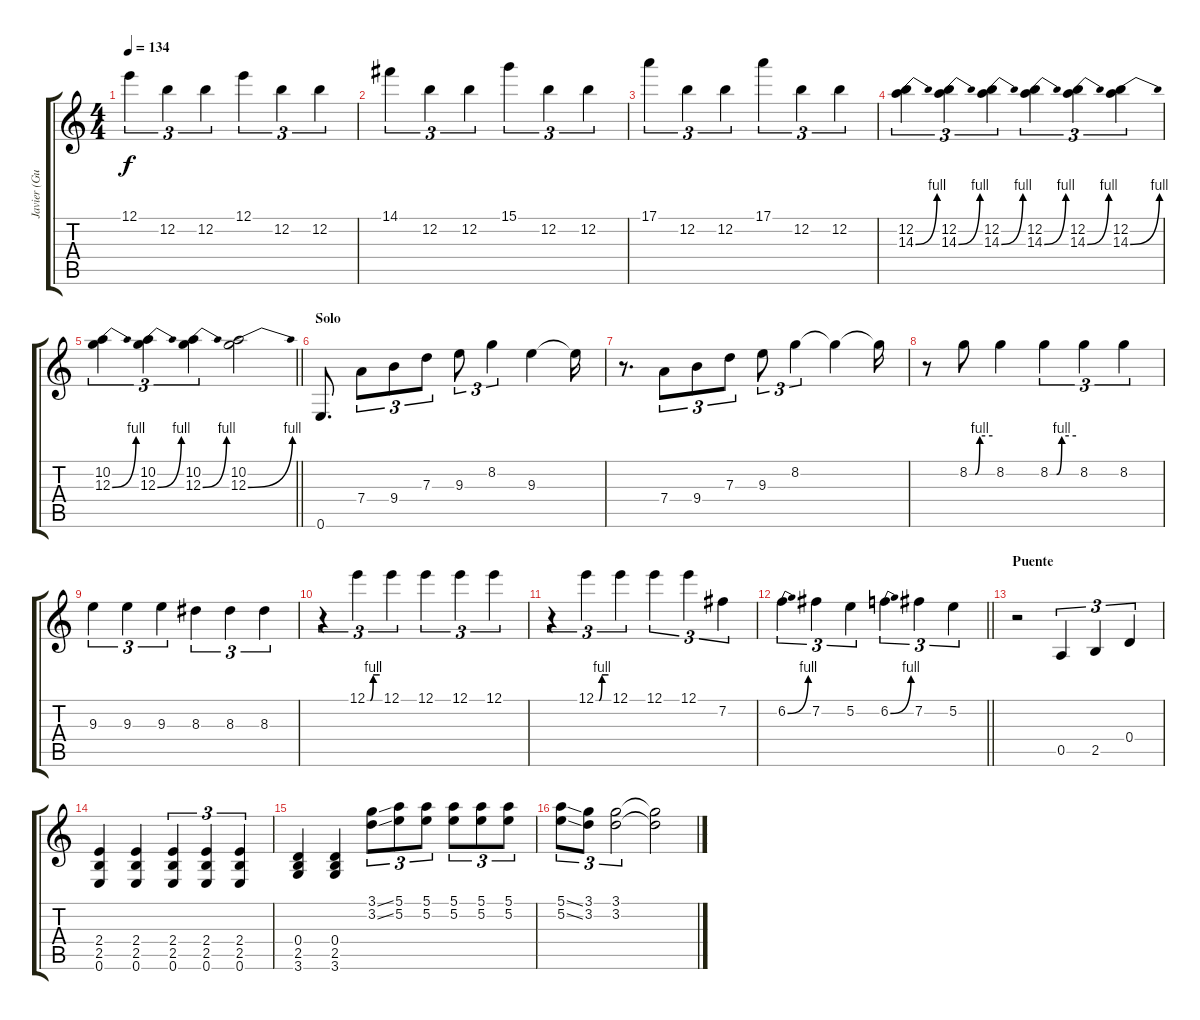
\track ("Javier (Guitarra)" "Javier (Gu") {instrument distortionguitar}
\staff {score tabs}
\tuning (E4 B3 G3 D3 A2 E2) {hide}
\ts (4 4)
\tempo 134
\clef g2
\ks c
12.1.4{tu (3 2) dy f} 12.2.4{tu (3 2)} 12.2.4{tu (3 2)} 12.1.4{tu (3 2)} 12.2.4{tu (3 2)} 12.2.4{tu (3 2)} |
14.1.4{tu (3 2)} 12.2.4{tu (3 2)} 12.2.4{tu (3 2)} 15.1.4{tu (3 2)} 12.2.4{tu (3 2)} 12.2.4{tu (3 2)} |
17.1.4{tu (3 2)} 12.2.4{tu (3 2)} 12.2.4{tu (3 2)} 17.1.4{tu (3 2)} 12.2.4{tu (3 2)} 12.2.4{tu (3 2)} |
(12.2 14.3{be (bend 0 0 60 4)}).4{tu (3 2)} (12.2 14.3{be (bend 0 0 60 4)}).4{tu (3 2)} (12.2 14.3{be (bend 0 0 60 4)}).4{tu (3 2)} (12.2 14.3{be (bend 0 0 60 4)}).4{tu (3 2)} (12.2 14.3{be (bend 0 0 60 4)}).4{tu (3 2)} (12.2 14.3{be (bend 0 0 60 4)}).4{tu (3 2)} |
\barLineRight lightlight
(10.2 12.3{be (bend 0 0 60 4)}).4{tu (3 2)} (10.2 12.3{be (bend 0 0 60 4)}).4{tu (3 2)} (10.2 12.3{be (bend 0 0 60 4)}).4{tu (3 2)} (10.2 12.3{be (bend 0 0 60 4)}).2 |
\section ("" "Solo")
0.6.8{d} 7.4.8{tu (3 2)} 9.4.8{tu (3 2)} 7.3.8{tu (3 2)} 9.3.8{tu (3 2)} 8.2.4{tu (3 2)} 9.3.4 9.3{t}.16 |
r.8{d} 7.4.8{tu (3 2)} 9.4.8{tu (3 2)} 7.3.8{tu (3 2)} 9.3.8{tu (3 2)} 8.2.4{tu (3 2)} 8.2{t}.4 8.2{t}.16 |
r.8 8.2{be (custom 0 0 15 0 27 4 60 4)}.8 8.2.4 8.2{be (custom 0 0 15 0 27 4 60 4)}.4{tu (3 2)} 8.2.4{tu (3 2)} 8.2.4{tu (3 2)} |
9.3.4{tu (3 2)} 9.3.4{tu (3 2)} 9.3.4{tu (3 2)} 8.3.4{tu (3 2)} 8.3.4{tu (3 2)} 8.3.4{tu (3 2)} |
r.4{tu (3 2)} 12.1{be (custom 0 0 15 0 29 4 60 4)}.4{tu (3 2)} 12.1.4{tu (3 2)} 12.1.4{tu (3 2)} 12.1.4{tu (3 2)} 12.1.4{tu (3 2)} |
r.4{tu (3 2)} 12.1{be (custom 0 0 15 0 29 4 60 4)}.4{tu (3 2)} 12.1.4{tu (3 2)} 12.1.4{tu (3 2)} 12.1.4{tu (3 2)} 7.2.4{tu (3 2)} |
\barLineRight lightlight
6.2{be (bend 0 0 60 4)}.4{tu (3 2)} 7.2.4{tu (3 2)} 5.2.4{tu (3 2)} 6.2{be (bend 0 0 60 4)}.4{tu (3 2)} 7.2.4{tu (3 2)} 5.2.4{tu (3 2)} |
\section ("" "Puente")
r.2 0.5.4{tu (3 2)} 2.5.4{tu (3 2)} 0.4.4{tu (3 2)} |
(2.4 2.5 0.6).4 (2.4 2.5 0.6).4 (2.4 2.5 0.6).4{tu (3 2)} (2.4 2.5 0.6).4{tu (3 2)} (2.4 2.5 0.6).4{tu (3 2)} |
(0.4 2.5 3.6).4 (0.4 2.5 3.6).4 (3.1{ss} 3.2{ss}).8{tu (3 2)} (5.1 5.2).8{tu (3 2)} (5.1 5.2).8{tu (3 2)} (5.1 5.2).8{tu (3 2)} (5.1 5.2).8{tu (3 2)} (5.1 5.2).8{tu (3 2)} |
(5.1{ss} 5.2{ss}).8{tu (3 2)} (3.1 3.2).8{tu (3 2)} (3.1 3.2).2{tu (3 2)} (3.1{t} 3.2{t}).2
